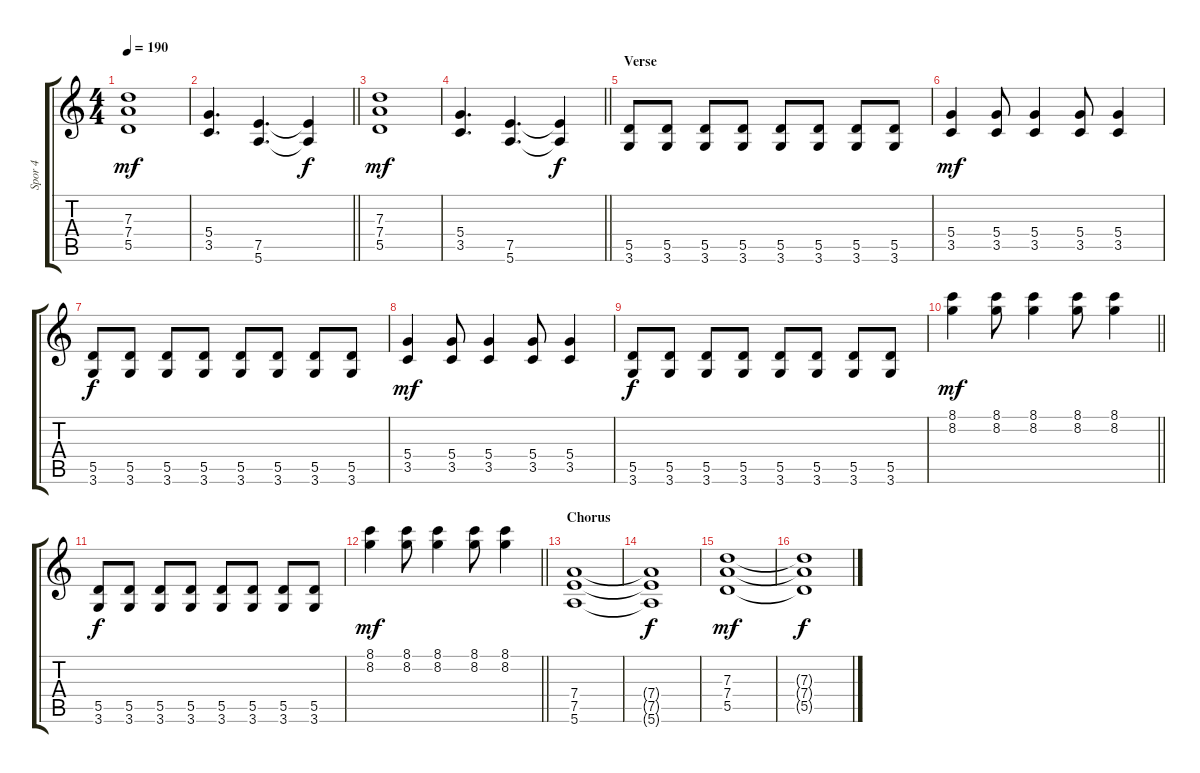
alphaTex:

\track ("Spor 4" "Spor 4") {instrument overdrivenguitar}
\staff {score tabs}
\tuning (E4 B3 G3 D3 A2 E2) {hide}
\ts (4 4)
\tempo 190
\clef g2
\ks c
(7.3 7.4 5.5).1{dy mf} |
\barLineRight lightlight
(5.4 3.5).4{d} (7.5 5.6).4{d} (7.5{t} 5.6{t}).4{dy f} |
(7.3 7.4 5.5).1{dy mf} |
\barLineRight lightlight
(5.4 3.5).4{d} (7.5 5.6).4{d} (7.5{t} 5.6{t}).4{dy f} |
\section ("" "Verse")
(5.5 3.6).8 (5.5 3.6).8 (5.5 3.6).8 (5.5 3.6).8 (5.5 3.6).8 (5.5 3.6).8 (5.5 3.6).8 (5.5 3.6).8 |
(5.4 3.5).4{dy mf} (5.4 3.5).8 (5.4 3.5).4 (5.4 3.5).8 (5.4 3.5).4 |
(5.5 3.6).8{dy f} (5.5 3.6).8 (5.5 3.6).8 (5.5 3.6).8 (5.5 3.6).8 (5.5 3.6).8 (5.5 3.6).8 (5.5 3.6).8 |
(5.4 3.5).4{dy mf} (5.4 3.5).8 (5.4 3.5).4 (5.4 3.5).8 (5.4 3.5).4 |
(5.5 3.6).8{dy f} (5.5 3.6).8 (5.5 3.6).8 (5.5 3.6).8 (5.5 3.6).8 (5.5 3.6).8 (5.5 3.6).8 (5.5 3.6).8 |
\barLineRight lightlight
(8.1 8.2).4{dy mf} (8.1 8.2).8 (8.1 8.2).4 (8.1 8.2).8 (8.1 8.2).4 |
(5.5 3.6).8{dy f} (5.5 3.6).8 (5.5 3.6).8 (5.5 3.6).8 (5.5 3.6).8 (5.5 3.6).8 (5.5 3.6).8 (5.5 3.6).8 |
\barLineRight lightlight
(8.1 8.2).4{dy mf} (8.1 8.2).8 (8.1 8.2).4 (8.1 8.2).8 (8.1 8.2).4 |
\section ("" "Chorus")
(7.4 7.5 5.6).1 |
(7.4{t} 7.5{t} 5.6{t}).1{dy f} |
(7.3 7.4 5.5).1{dy mf} |
(7.3{t} 7.4{t} 5.5{t}).1{dy f}
